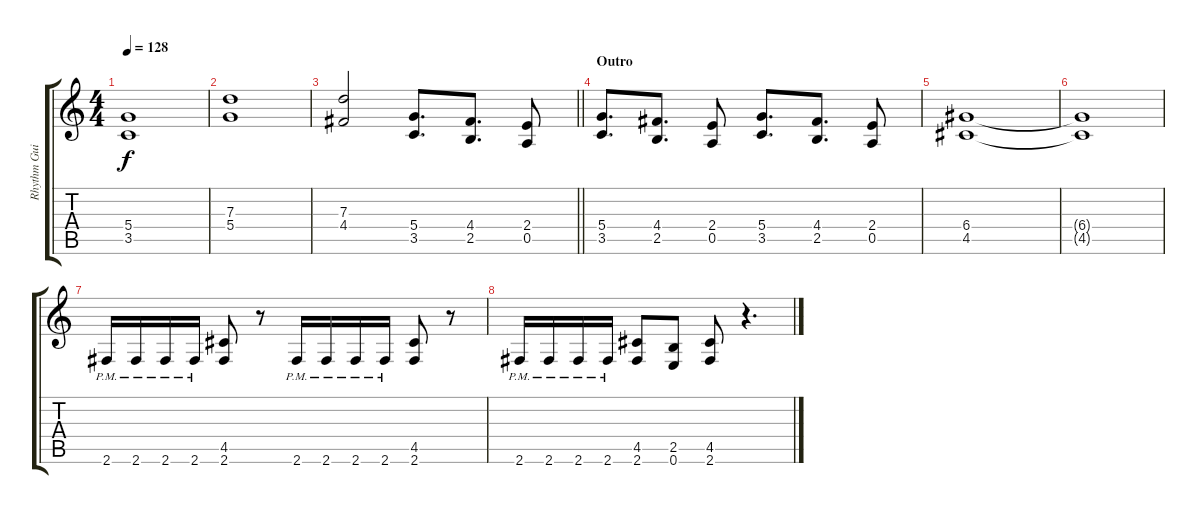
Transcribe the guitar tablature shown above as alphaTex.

\track ("Rhythm Guitar" "Rhythm Gui") {instrument distortionguitar}
\staff {score tabs}
\tuning (E4 B3 G3 D3 A2 E2) {hide}
\ts (4 4)
\tempo 128
\clef g2
\ks c
(5.4 3.5).1{dy f} |
(7.3 5.4).1 |
\barLineRight lightlight
(7.3 4.4).2 (5.4 3.5).8{d} (4.4 2.5).8{d} (2.4 0.5).8 |
\section ("" "Outro")
(5.4 3.5).8{d} (4.4 2.5).8{d} (2.4 0.5).8 (5.4 3.5).8{d} (4.4 2.5).8{d} (2.4 0.5).8 |
(6.4 4.5).1 |
(6.4{t} 4.5{t}).1 |
2.6{pm}.16 2.6{pm}.16 2.6{pm}.16 2.6{pm}.16 (4.5 2.6).8 r.8 2.6{pm}.16 2.6{pm}.16 2.6{pm}.16 2.6{pm}.16 (4.5 2.6).8 r.8 |
2.6{pm}.16 2.6{pm}.16 2.6{pm}.16 2.6{pm}.16 (4.5 2.6).8 (2.5 0.6).8 (4.5 2.6).8 r.4{d}
